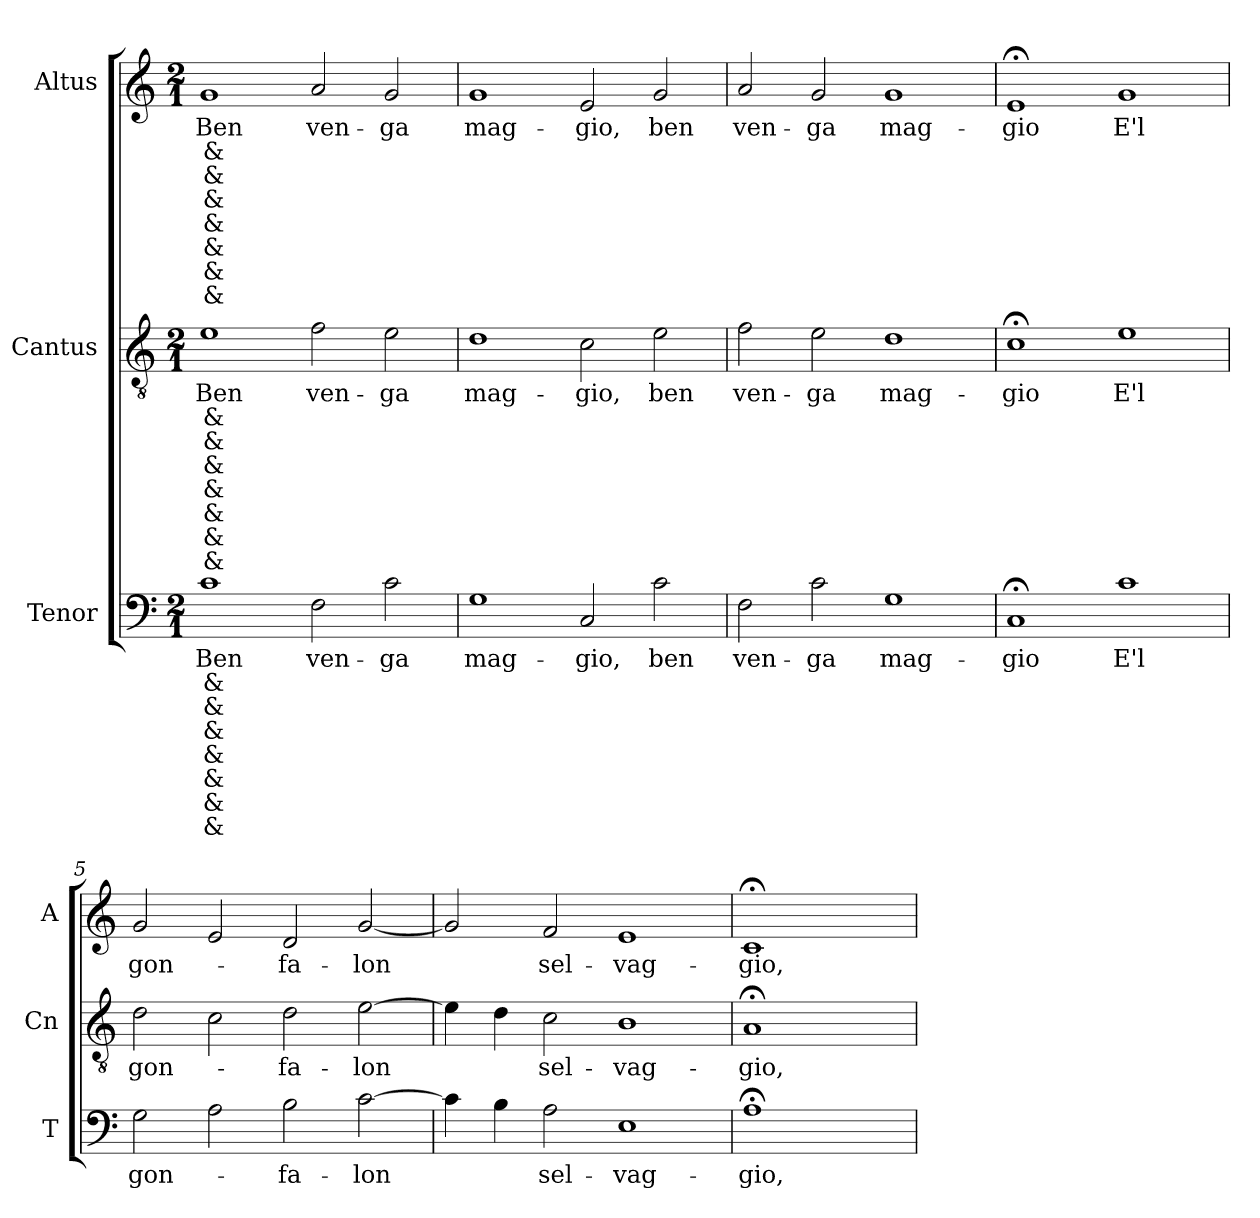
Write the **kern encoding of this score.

**kern	**text	**text	**text	**text	**text	**text	**text	**text	**kern	**text	**text	**text	**text	**text	**text	**text	**text	**kern	**text	**text	**text	**text	**text	**text	**text	**text
*part3	*part3	*part3	*part3	*part3	*part3	*part3	*part3	*part3	*part2	*part2	*part2	*part2	*part2	*part2	*part2	*part2	*part2	*part1	*part1	*part1	*part1	*part1	*part1	*part1	*part1	*part1
*staff3	*staff3	*staff3	*staff3	*staff3	*staff3	*staff3	*staff3	*staff3	*staff2	*staff2	*staff2	*staff2	*staff2	*staff2	*staff2	*staff2	*staff2	*staff1	*staff1	*staff1	*staff1	*staff1	*staff1	*staff1	*staff1	*staff1
*I"Tenor	*	*	*	*	*	*	*	*	*I"Cantus	*	*	*	*	*	*	*	*	*I"Altus	*	*	*	*	*	*	*	*
*I'T	*	*	*	*	*	*	*	*	*I'Cn	*	*	*	*	*	*	*	*	*I'A	*	*	*	*	*	*	*	*
*clefF4	*	*	*	*	*	*	*	*	*clefGv2	*	*	*	*	*	*	*	*	*clefG2	*	*	*	*	*	*	*	*
*k[]	*	*	*	*	*	*	*	*	*k[]	*	*	*	*	*	*	*	*	*k[]	*	*	*	*	*	*	*	*
*M2/1	*	*	*	*	*	*	*	*	*M2/1	*	*	*	*	*	*	*	*	*M2/1	*	*	*	*	*	*	*	*
=1	=1	=1	=1	=1	=1	=1	=1	=1	=1	=1	=1	=1	=1	=1	=1	=1	=1	=1	=1	=1	=1	=1	=1	=1	=1	=1
1c	Ben	&	&	&	&	&	&	&	1e	Ben	&	&	&	&	&	&	&	1g	Ben	&	&	&	&	&	&	&
2F	ven-	.	.	.	.	.	.	.	2f	ven-	.	.	.	.	.	.	.	2a	ven-	.	.	.	.	.	.	.
2c	-ga	.	.	.	.	.	.	.	2e	-ga	.	.	.	.	.	.	.	2g	-ga	.	.	.	.	.	.	.
=2	=2	=2	=2	=2	=2	=2	=2	=2	=2	=2	=2	=2	=2	=2	=2	=2	=2	=2	=2	=2	=2	=2	=2	=2	=2	=2
1G	mag-	.	.	.	.	.	.	.	1d	mag-	.	.	.	.	.	.	.	1g	mag-	.	.	.	.	.	.	.
2C	-gio,	.	.	.	.	.	.	.	2c	-gio,	.	.	.	.	.	.	.	2e	-gio,	.	.	.	.	.	.	.
2c	ben	.	.	.	.	.	.	.	2e	ben	.	.	.	.	.	.	.	2g	ben	.	.	.	.	.	.	.
=3	=3	=3	=3	=3	=3	=3	=3	=3	=3	=3	=3	=3	=3	=3	=3	=3	=3	=3	=3	=3	=3	=3	=3	=3	=3	=3
2F	ven-	.	.	.	.	.	.	.	2f	ven-	.	.	.	.	.	.	.	2a	ven-	.	.	.	.	.	.	.
2c	-ga	.	.	.	.	.	.	.	2e	-ga	.	.	.	.	.	.	.	2g	-ga	.	.	.	.	.	.	.
1G	mag-	.	.	.	.	.	.	.	1d	mag-	.	.	.	.	.	.	.	1g	mag-	.	.	.	.	.	.	.
=4	=4	=4	=4	=4	=4	=4	=4	=4	=4	=4	=4	=4	=4	=4	=4	=4	=4	=4	=4	=4	=4	=4	=4	=4	=4	=4
1C;<	-gio	.	.	.	.	.	.	.	1c;<	-gio	.	.	.	.	.	.	.	1e;<	-gio	.	.	.	.	.	.	.
1c	E'l	.	.	.	.	.	.	.	1e	E'l	.	.	.	.	.	.	.	1g	E'l	.	.	.	.	.	.	.
=5	=5	=5	=5	=5	=5	=5	=5	=5	=5	=5	=5	=5	=5	=5	=5	=5	=5	=5	=5	=5	=5	=5	=5	=5	=5	=5
2G	gon-	.	.	.	.	.	.	.	2d	gon-	.	.	.	.	.	.	.	2g	gon-	.	.	.	.	.	.	.
2A	.	.	.	.	.	.	.	.	2c	.	.	.	.	.	.	.	.	2e	.	.	.	.	.	.	.	.
2B	-fa-	.	.	.	.	.	.	.	2d	-fa-	.	.	.	.	.	.	.	2d	-fa-	.	.	.	.	.	.	.
[2c	-lon	.	.	.	.	.	.	.	[2e	-lon	.	.	.	.	.	.	.	[2g	-lon	.	.	.	.	.	.	.
=6	=6	=6	=6	=6	=6	=6	=6	=6	=6	=6	=6	=6	=6	=6	=6	=6	=6	=6	=6	=6	=6	=6	=6	=6	=6	=6
4c]	.	.	.	.	.	.	.	.	4e]	.	.	.	.	.	.	.	.	2g]	.	.	.	.	.	.	.	.
4B	.	.	.	.	.	.	.	.	4d	.	.	.	.	.	.	.	.	.	.	.	.	.	.	.	.	.
2A	sel-	.	.	.	.	.	.	.	2c	sel-	.	.	.	.	.	.	.	2f	sel-	.	.	.	.	.	.	.
1E	-vag-	.	.	.	.	.	.	.	1B	-vag-	.	.	.	.	.	.	.	1e	-vag-	.	.	.	.	.	.	.
=7	=7	=7	=7	=7	=7	=7	=7	=7	=7	=7	=7	=7	=7	=7	=7	=7	=7	=7	=7	=7	=7	=7	=7	=7	=7	=7
!LO:N:vis=1	!	!	!	!	!	!	!	!	!LO:N:vis=1	!	!	!	!	!	!	!	!	!LO:N:vis=1	!	!	!	!	!	!	!	!
0A;<	-gio,	.	.	.	.	.	.	.	0A;<	-gio,	.	.	.	.	.	.	.	0c;<	-gio,	.	.	.	.	.	.	.
=	=	=	=	=	=	=	=	=	=	=	=	=	=	=	=	=	=	=	=	=	=	=	=	=	=	=
*-	*-	*-	*-	*-	*-	*-	*-	*-	*-	*-	*-	*-	*-	*-	*-	*-	*-	*-	*-	*-	*-	*-	*-	*-	*-	*-
